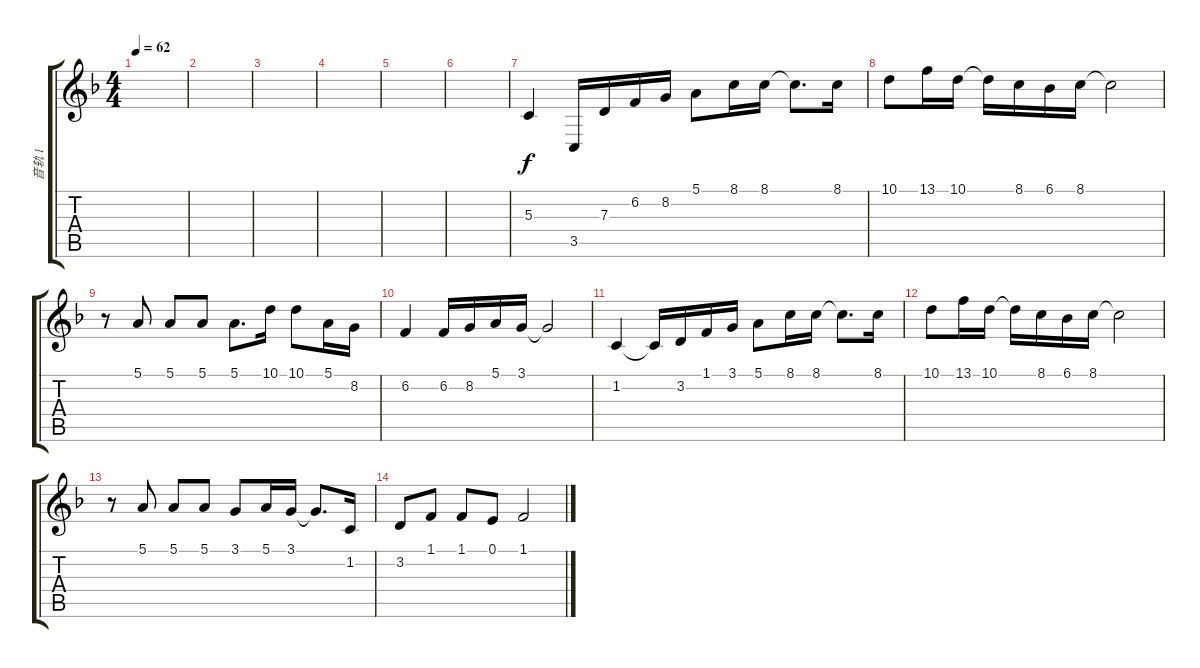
\track ("音轨 1" "音轨 1") {instrument orchestralharp}
\staff {score tabs}
\tuning (E4 B3 G3 D3 A2 E2) {hide}
\ts (4 4)
\tempo 62
\clef g2
\ks f
|
|
|
|
|
|
5.3.4 3.5.16 7.3.16 6.2.16 8.2.16 5.1.8 8.1.16 8.1.16 8.1{t}.8{d} 8.1.16 |
10.1.8 13.1.16 10.1.16 10.1{t}.16 8.1.16 6.1.16 8.1.16 8.1{t}.2 |
r.8 5.1.8 5.1.8 5.1.8 5.1.8{d} 10.1.16 10.1.8 5.1.16 8.2.16 |
6.2.4 6.2.16 8.2.16 5.1.16 3.1.16 3.1{t}.2 |
1.2.4 1.2{t}.16 3.2.16 1.1.16 3.1.16 5.1.8 8.1.16 8.1.16 8.1{t}.8{d} 8.1.16 |
10.1.8 13.1.16 10.1.16 10.1{t}.16 8.1.16 6.1.16 8.1.16 8.1{t}.2 |
r.8 5.1.8 5.1.8 5.1.8 3.1.8 5.1.16 3.1.16 3.1{t}.8{d} 1.2.16 |
3.2.8 1.1.8 1.1.8 0.1.8 1.1.2
